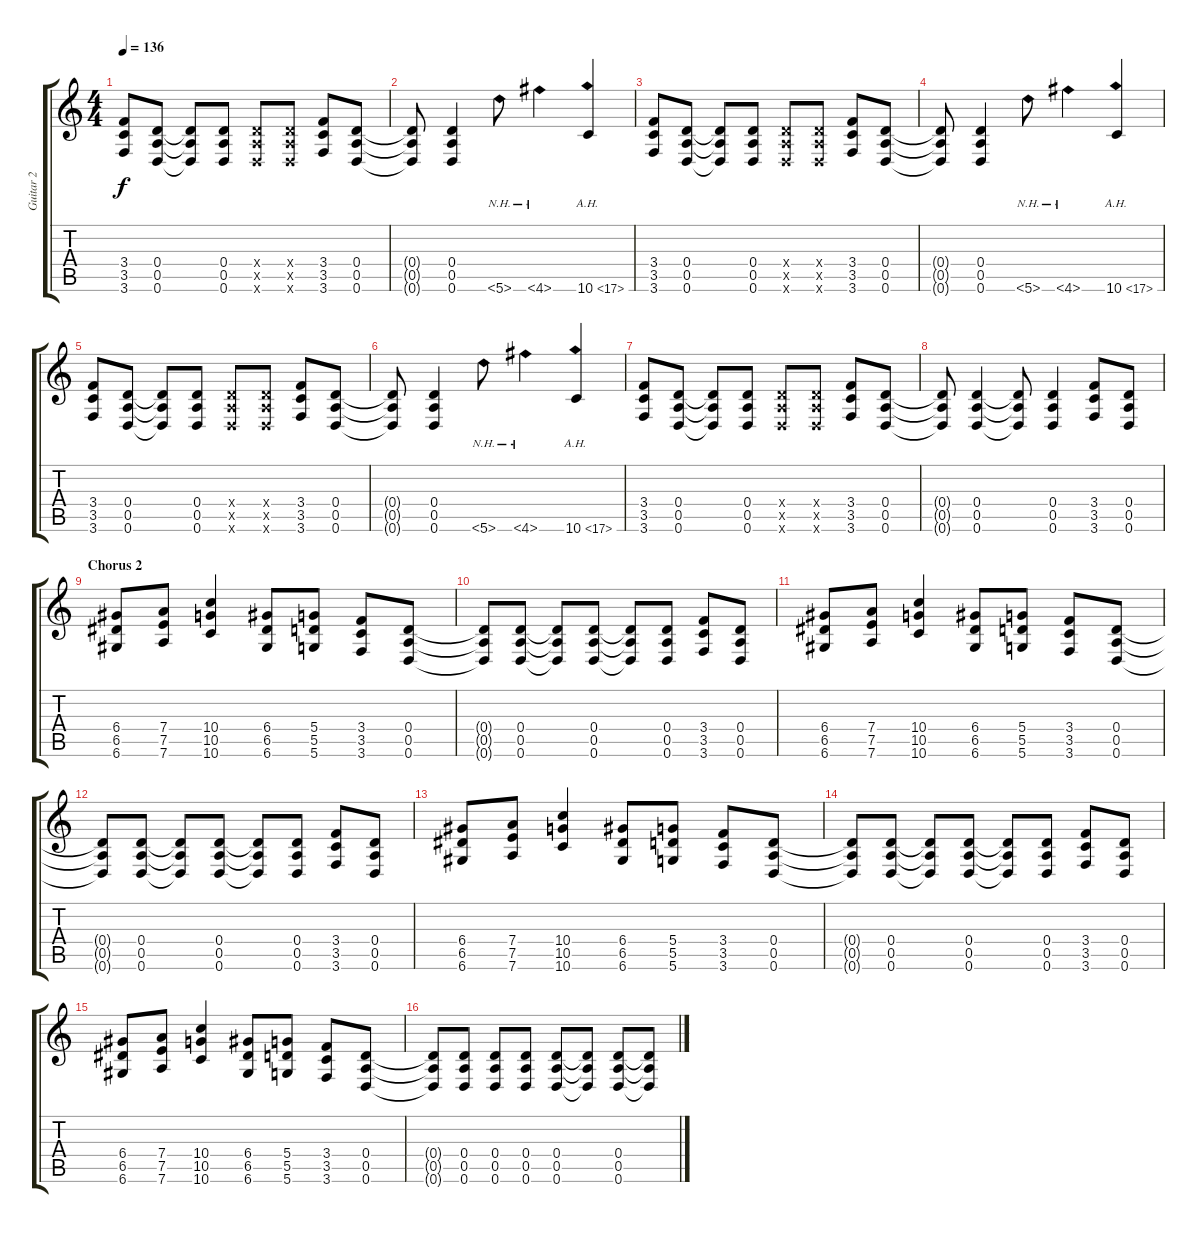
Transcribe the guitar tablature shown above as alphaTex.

\track ("Guitar 2" "Guitar 2") {instrument distortionguitar}
\staff {score tabs}
\tuning (E4 B3 G3 D3 A2 D2) {hide}
\ts (4 4)
\tempo 136
\clef g2
\ks c
(3.4 3.5 3.6).8{dy f} (0.4 0.5 0.6).8 (0.4{t} 0.5{t} 0.6{t}).8 (0.4 0.5 0.6).8 (0.4{x} 0.5{x} 0.6{x}).8 (0.4{x} 0.5{x} 0.6{x}).8 (3.4 3.5 3.6).8 (0.4 0.5 0.6).8 |
(0.4{t} 0.5{t} 0.6{t}).8 (0.4 0.5 0.6).4 5.6{nh}.8 4.6{nh}.4 10.6{ah 7}.4 |
(3.4 3.5 3.6).8 (0.4 0.5 0.6).8 (0.4{t} 0.5{t} 0.6{t}).8 (0.4 0.5 0.6).8 (0.4{x} 0.5{x} 0.6{x}).8 (0.4{x} 0.5{x} 0.6{x}).8 (3.4 3.5 3.6).8 (0.4 0.5 0.6).8 |
(0.4{t} 0.5{t} 0.6{t}).8 (0.4 0.5 0.6).4 5.6{nh}.8 4.6{nh}.4 10.6{ah 7}.4 |
(3.4 3.5 3.6).8 (0.4 0.5 0.6).8 (0.4{t} 0.5{t} 0.6{t}).8 (0.4 0.5 0.6).8 (0.4{x} 0.5{x} 0.6{x}).8 (0.4{x} 0.5{x} 0.6{x}).8 (3.4 3.5 3.6).8 (0.4 0.5 0.6).8 |
(0.4{t} 0.5{t} 0.6{t}).8 (0.4 0.5 0.6).4 5.6{nh}.8 4.6{nh}.4 10.6{ah 7}.4 |
(3.4 3.5 3.6).8 (0.4 0.5 0.6).8 (0.4{t} 0.5{t} 0.6{t}).8 (0.4 0.5 0.6).8 (0.4{x} 0.5{x} 0.6{x}).8 (0.4{x} 0.5{x} 0.6{x}).8 (3.4 3.5 3.6).8 (0.4 0.5 0.6).8 |
(0.4{t} 0.5{t} 0.6{t}).8 (0.4 0.5 0.6).4 (0.4{t} 0.5{t} 0.6{t}).8 (0.4 0.5 0.6).4 (3.4 3.5 3.6).8 (0.4 0.5 0.6).8 |
\section ("" "Chorus 2")
(6.4 6.5 6.6).8 (7.4 7.5 7.6).8 (10.4 10.5 10.6).4 (6.4 6.5 6.6).8 (5.4 5.5 5.6).8 (3.4 3.5 3.6).8 (0.4 0.5 0.6).8 |
(0.4{t} 0.5{t} 0.6{t}).8 (0.4 0.5 0.6).8 (0.4{t} 0.5{t} 0.6{t}).8 (0.4 0.5 0.6).8 (0.4{t} 0.5{t} 0.6{t}).8 (0.4 0.5 0.6).8 (3.4 3.5 3.6).8 (0.4 0.5 0.6).8 |
(6.4 6.5 6.6).8 (7.4 7.5 7.6).8 (10.4 10.5 10.6).4 (6.4 6.5 6.6).8 (5.4 5.5 5.6).8 (3.4 3.5 3.6).8 (0.4 0.5 0.6).8 |
(0.4{t} 0.5{t} 0.6{t}).8 (0.4 0.5 0.6).8 (0.4{t} 0.5{t} 0.6{t}).8 (0.4 0.5 0.6).8 (0.4{t} 0.5{t} 0.6{t}).8 (0.4 0.5 0.6).8 (3.4 3.5 3.6).8 (0.4 0.5 0.6).8 |
(6.4 6.5 6.6).8 (7.4 7.5 7.6).8 (10.4 10.5 10.6).4 (6.4 6.5 6.6).8 (5.4 5.5 5.6).8 (3.4 3.5 3.6).8 (0.4 0.5 0.6).8 |
(0.4{t} 0.5{t} 0.6{t}).8 (0.4 0.5 0.6).8 (0.4{t} 0.5{t} 0.6{t}).8 (0.4 0.5 0.6).8 (0.4{t} 0.5{t} 0.6{t}).8 (0.4 0.5 0.6).8 (3.4 3.5 3.6).8 (0.4 0.5 0.6).8 |
(6.4 6.5 6.6).8 (7.4 7.5 7.6).8 (10.4 10.5 10.6).4 (6.4 6.5 6.6).8 (5.4 5.5 5.6).8 (3.4 3.5 3.6).8 (0.4 0.5 0.6).8 |
(0.4{t} 0.5{t} 0.6{t}).8 (0.4 0.5 0.6).8 (0.4 0.5 0.6).8 (0.4 0.5 0.6).8 (0.4 0.5 0.6).8 (0.4{t} 0.5{t} 0.6{t}).8 (0.4 0.5 0.6).8 (0.4{t} 0.5{t} 0.6{t}).8
